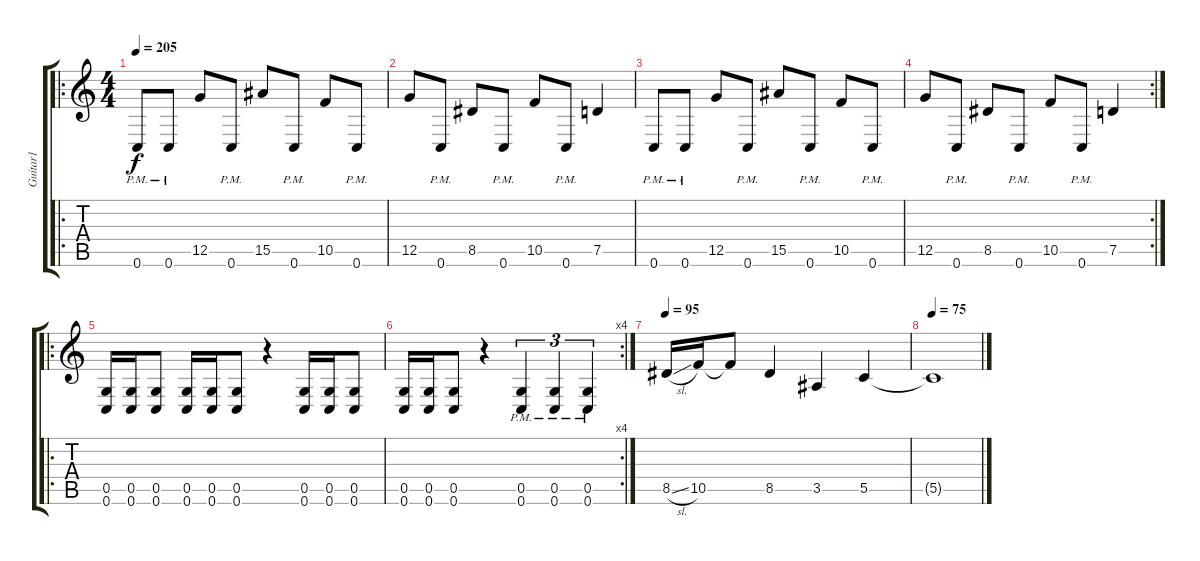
\track ("Guitar1" "Guitar1") {instrument distortionguitar}
\staff {score tabs}
\tuning (D4 A3 F3 C3 G2 C2) {hide}
\ro
\ts (4 4)
\tempo 205
\clef g2
\ks c
0.6{pm}.8{dy f} 0.6{pm}.8 12.5.8 0.6{pm}.8 15.5.8 0.6{pm}.8 10.5.8 0.6{pm}.8 |
12.5.8 0.6{pm}.8 8.5.8 0.6{pm}.8 10.5.8 0.6{pm}.8 7.5.4 |
0.6{pm}.8 0.6{pm}.8 12.5.8 0.6{pm}.8 15.5.8 0.6{pm}.8 10.5.8 0.6{pm}.8 |
\rc 2
12.5.8 0.6{pm}.8 8.5.8 0.6{pm}.8 10.5.8 0.6{pm}.8 7.5.4 |
\ro
(0.5 0.6).16 (0.5 0.6).16 (0.5 0.6).8 (0.5 0.6).16 (0.5 0.6).16 (0.5 0.6).8 r.4 (0.5 0.6).16 (0.5 0.6).16 (0.5 0.6).8 |
\rc 4
(0.5 0.6).16 (0.5 0.6).16 (0.5 0.6).8 r.4 (0.5{pm} 0.6{pm}).4{tu (3 2)} (0.5{pm} 0.6{pm}).4{tu (3 2)} (0.5{pm} 0.6{pm}).4{tu (3 2)} |
\tempo 95
8.5{sl}.16 10.5.16 10.5{t}.8 8.5.4 3.5.4 5.5.4 |
\tempo 75
5.5{t}.1
